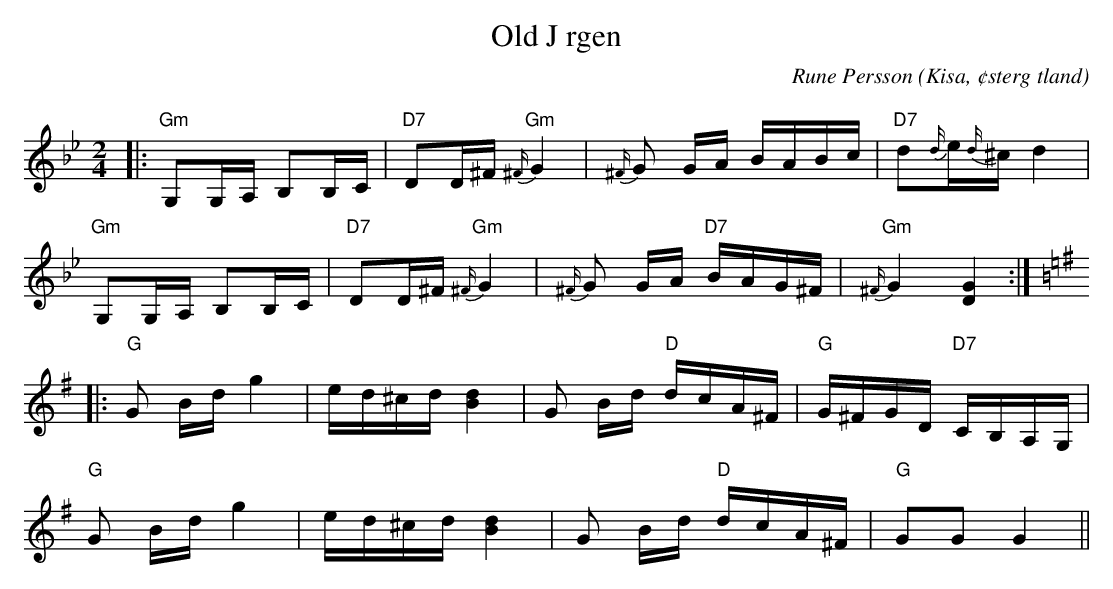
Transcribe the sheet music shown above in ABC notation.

X:1
T:Old J rgen
C:Rune Persson
O:Kisa, ¢sterg tland
Q:60
M:2/4
L:1/8
K:Gm
|:"Gm"G,G,/A,/ B,B,/C/|"D7"DD/^F/ "Gm"{^F/}G2|{^F/}G G/A/ B/A/B/c/|"D7"d{d/}e/{d/}^c/ d2|
"Gm"G,G,/A,/ B,B,/C/|"D7"DD/^F/ "Gm"{^F/}G2|{^F/}G G/A/"D7" B/A/G/^F/|"Gm"{^F/}G2 [DG]2:|
[K:G]|:"G"G B/d/ g2|e/d/^c/d/ [dB]2|G B/d/ "D"d/c/A/^F/|"G"G/^F/G/D/ "D7"C/B,/A,/G,/|
"G"G B/d/ g2|e/d/^c/d/ [dB]2|G B/d/ "D"d/c/A/^F/|"G"GG G2||
